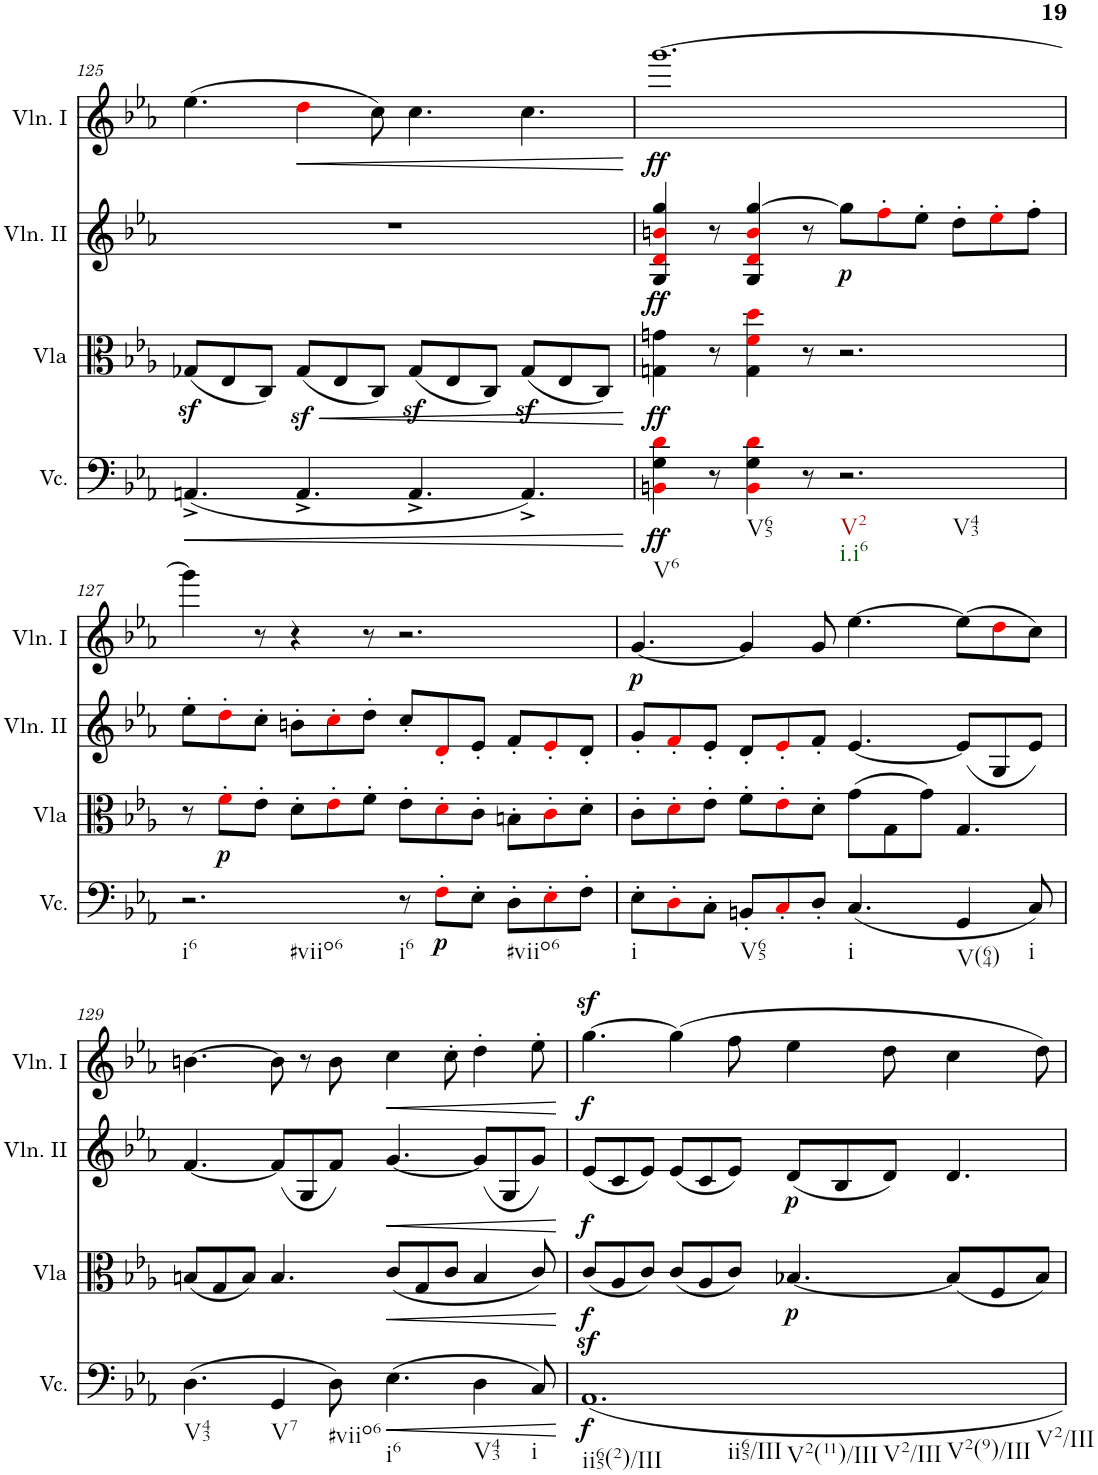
**kern	**dynam	**kern	**dynam	**kern	**dynam	**kern	**dynam
*part4	*part4	*part3	*part3	*part2	*part2	*part1	*part1
*staff4	*staff4	*staff3	*staff3	*staff2	*staff2	*staff1	*staff1
*I"Violoncello	*	*I"Viola	*	*I"Violino II	*	*I"Violino I	*
*I'Vc.	*	*I'Vla	*	*I'Vln. II	*	*I'Vln. I	*
!!LO:PB:g=z
*clefF4	*	*clefC3	*	*clefG2	*	*clefG2	*
*k[b-e-a-]	*	*k[b-e-a-]	*	*k[b-e-a-]	*	*k[b-e-a-]	*
*M12/8	*	*M12/8	*	*M12/8	*	*M12/8	*
=125	=125	=125	=125	=125	=125	=125	=125
!	!LO:HP:b	!	!	!	!	!	!
(<4.AAn^/	<	(<8G-Xz</L	.	1.r	.	(>4.ee-\	.
.	.	8E-/	.	.	.	.	.
.	.	8C/J)	.	.	.	.	.
!	!	!	!LO:HP:b	!	!	!	!LO:HP:b
4.AA^/	.	(<8G-z</L	<	.	.	4ddi\	<
.	.	8E-/	.	.	.	.	.
.	.	8C/J)	.	.	.	8cc\)	.
4.AA^/	.	(<8G-z</L	.	.	.	4.cc\	.
.	.	8E-/	.	.	.	.	.
.	.	8C/J)	.	.	.	.	.
4.AA^/)	.	(<8G-z</L	.	.	.	4.cc\	.
.	.	8E-/	.	.	.	.	.
.	.	8C/J)	.	.	.	.	.
.	[	.	[	.	.	.	[
=126	=126	=126	=126	=126	=126	=126	=126
!LO:TX:b:t=V6	!	!	!	!	!	!	!
!	!LO:DY:b	!	!LO:DY:b	!	!LO:DY:b	!	!LO:DY:b
4BBni\ 4G\ 4di\	ff	4Gn\ 4gn\	ff	4G/ 4di/ 4bni/ 4gg/	ff	[1.ggg	ff
8r	.	8r	.	8r	.	.	.
!LO:TX:b:t=V65	!	!	!	!	!	!	!
4BBi\ 4G\ 4di\	.	4G\ 4fi\ 4ddi\	.	4G/ 4di/ 4bi/ [4gg/	.	.	.
8r	.	8r	.	8r	.	.	.
!LO:TX:b:t=V2	!	!	!	!	!	!	!
!LO:TX:b:t=i.i6	!	!	!	!	!	!	!
!LO:TX:b:t=V43	!	!	!	!	!	!	!
!	!	!	!	!	!LO:DY:b	!	!
2.r	.	2.r	.	8gg\L]	p	.	.
.	.	.	.	8ff'i\	.	.	.
.	.	.	.	8ee-'\J	.	.	.
.	.	.	.	8dd'\L	.	.	.
.	.	.	.	8ee-'i\	.	.	.
.	.	.	.	8ff'\J	.	.	.
!!LO:LB:g=z
=127	=127	=127	=127	=127	=127	=127	=127
!LO:TX:b:t=i6	!	!	!	!	!	!	!
!LO:TX:b:t=#viio6	!	!	!	!	!	!	!
2.r	.	8r	.	8ee-'\L	.	4ggg\]	.
!	!	!	!LO:DY:b	!	!	!	!
.	.	8f'i\L	p	8dd'i\	.	.	.
.	.	8e-'\J	.	8cc'\J	.	8r	.
.	.	8d'\L	.	8bn'\L	.	4r	.
.	.	8e-'i\	.	8cc'i\	.	.	.
.	.	8f'\J	.	8dd'\J	.	8r	.
!LO:TX:b:t=i6	!	!	!	!	!	!	!
8r	.	8e-'\L	.	8cc'/L	.	2.r	.
!	!LO:DY:b	!	!	!	!	!	!
8F'i\L	p	8d'i\	.	8d'i/	.	.	.
8E-'\J	.	8c'\J	.	8e-'/J	.	.	.
!LO:TX:b:t=#viio6	!	!	!	!	!	!	!
8D'\L	.	8Bn'\L	.	8f'/L	.	.	.
8E-'i\	.	8c'i\	.	8e-'i/	.	.	.
8F'\J	.	8d'\J	.	8d'/J	.	.	.
=128	=128	=128	=128	=128	=128	=128	=128
!LO:TX:b:t=i	!	!	!	!	!	!	!
!	!	!	!	!	!	!	!LO:DY:b
8E-'\L	.	8c'\L	.	8g'/L	.	[4.g/	p
8D'i\	.	8d'i\	.	8f'i/	.	.	.
8C'\J	.	8e-'\J	.	8e-'/J	.	.	.
!LO:TX:b:t=V65	!	!	!	!	!	!	!
8BBn'/L	.	8f'\L	.	8d'/L	.	4g/]	.
8C'i/	.	8e-'i\	.	8e-'i/	.	.	.
8D'/J	.	8d'\J	.	8f'/J	.	8g/	.
!LO:TX:b:t=i	!	!	!	!	!	!	!
(<4.C/	.	(>8g\L	.	[4.e-/	.	[4.ee-\	.
.	.	8G\	.	.	.	.	.
.	.	8g\J)	.	.	.	.	.
!LO:TX:b:t=V(64)	!	!	!	!	!	!	!
4GG/	.	4.G/	.	(<8e-/L]	.	(>8ee-\L]	.
.	.	.	.	8G/	.	8ddi\	.
!LO:TX:b:t=i	!	!	!	!	!	!	!
8C/)	.	.	.	8e-/J)	.	8cc\J)	.
!!LO:LB:g=z
=129	=129	=129	=129	=129	=129	=129	=129
!LO:TX:b:t=V43	!	!	!	!	!	!	!
(>4.D\	.	(<8Bn/L	.	[4.f/	.	[4.bn\	.
.	.	8G/	.	.	.	.	.
.	.	8B/J)	.	.	.	.	.
!LO:TX:b:t=V7	!	!	!	!	!	!	!
4GG/	.	4.B/	.	(<8f/L]	.	8b\]	.
.	.	.	.	8G/	.	8r	.
!LO:TX:b:t=#viio6	!	!	!	!	!	!	!
8D\)	.	.	.	8f/J)	.	8b\	.
!LO:TX:b:t=i6	!	!	!	!	!	!	!
!	!LO:HP:b	!	!LO:HP:b	!	!LO:HP:b	!	!LO:HP:b
(>4.E-\	<	(<8c/L	<	[4.g/	<	4cc\	<
.	.	8G/	.	.	.	.	.
.	.	8c/J	.	.	.	8cc'\	.
!LO:TX:b:t=V43	!	!	!	!	!	!	!
4D\	.	4B/	.	(<8g/L]	.	4dd'\	.
.	.	.	.	8G/	.	.	.
!LO:TX:b:t=i	!	!	!	!	!	!	!
8C/)	.	8c/)	.	8g/J)	.	8ee-'\	.
.	[	.	[	.	[	.	[
=130	=130	=130	=130	=130	=130	=130	=130
!LO:TX:b:t=ii65(2)/III	!	!	!	!	!	!	!
!LO:TX:b:t=ii65/III	!	!	!	!	!	!	!
!LO:TX:b:t=V2(11)/III	!	!	!	!	!	!	!
!LO:TX:b:t=V2/III	!	!	!	!	!	!	!
!LO:TX:b:t=V2(9)/III	!	!	!	!	!	!	!
!LO:TX:b:t=V2/III	!	!	!	!	!	!	!
!	!LO:DY:b	!	!LO:DY:b	!	!LO:DY:b	!	!LO:DY:b
1.AA-z>	f	(<8c/L	f	(<8e-/L	f	[4.ggz>\	f
.	.	8A-/	.	8c/	.	.	.
.	.	8c/J)	.	8e-/J)	.	.	.
.	.	(<8c/L	.	(<8e-/L	.	(>4gg\]	.
.	.	8A-/	.	8c/	.	.	.
.	.	8c/J)	.	8e-/J)	.	8ff\	.
!	!	!	!LO:DY:b	!	!LO:DY:b	!	!
.	.	[4.B-X/	p	(<8d/L	p	4ee-\	.
.	.	.	.	8B-/	.	.	.
.	.	.	.	8d/J)	.	8dd\	.
.	.	(<8B-/L]	.	4.d/	.	4cc\	.
.	.	8F/	.	.	.	.	.
.	.	8B-/J)	.	.	.	8dd\)	.
=	=	=	=	=	=	=	=
*-	*-	*-	*-	*-	*-	*-	*-
